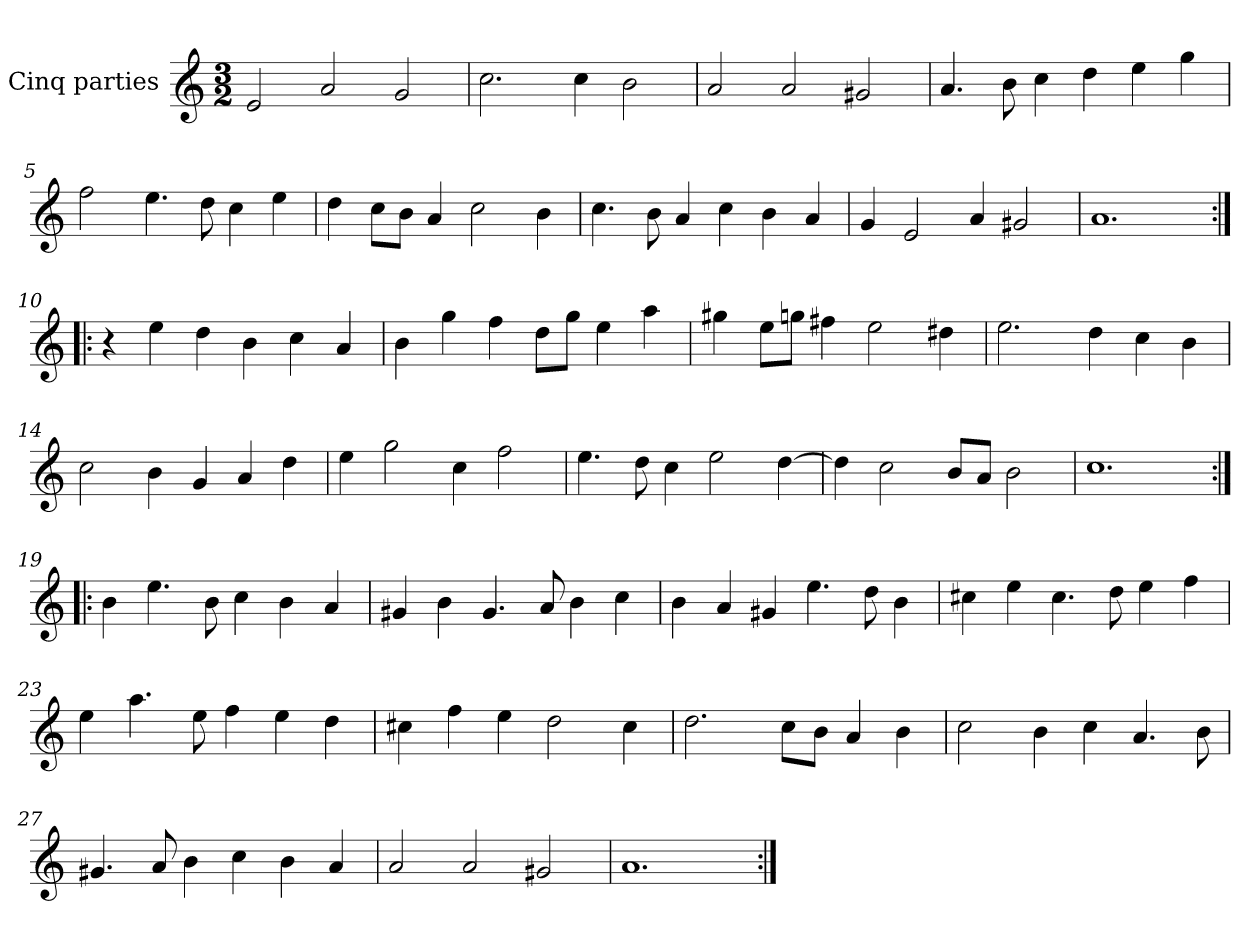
**kern
*part1
*staff1
*I"Cinq parties
*clefG2
*k[]
*M3/2
*MM180
=1
2e/
2a/
2g/
=2
2.cc\
4cc\
2b\
=3
2a/
2a/
2g#X/
=4
4.a/
8b\
4cc\
4dd\
4ee\
4gg\
=5
2ff\
4.ee\
8dd\
4cc\
4ee\
=6
4dd\
8cc\L
8b\J
4a/
2cc\
4b\
=7
4.cc\
8b\
4a/
4cc\
4b\
4a/
=8
4g/
2e/
4a/
2g#X/
=9
1.a
=10:|!|:
4r
4ee\
4dd\
4b\
4cc\
4a/
=11
4b\
4gg\
4ff\
8dd\L
8gg\J
4ee\
4aa\
=12
4gg#X\
8ee\L
8ggn\J
4ff#X\
2ee\
4dd#X\
=13
2.ee\
4dd\
4cc\
4b\
=14
2cc\
4b\
4g/
4a/
4dd\
=15
4ee\
2gg\
4cc\
2ff\
=16
4.ee\
8dd\
4cc\
2ee\
[4dd\
=17
4dd\]
2cc\
8b/L
8a/J
2b\
=18
1.cc
=19:|!|:
4b\
4.ee\
8b\
4cc\
4b\
4a/
=20
4g#X/
4b\
4.g#/
8a/
4b\
4cc\
=21
4b\
4a/
4g#X/
4.ee\
8dd\
4b\
=22
4cc#X\
4ee\
4.cc#\
8dd\
4ee\
4ff\
=23
4ee\
4.aa\
8ee\
4ff\
4ee\
4dd\
=24
4cc#X\
4ff\
4ee\
2dd\
4cc#\
=25
2.dd\
8cc\L
8b\J
4a/
4b\
=26
2cc\
4b\
4cc\
4.a/
8b\
=27
4.g#X/
8a/
4b\
4cc\
4b\
4a/
=28
2a/
2a/
2g#X/
=29
1.a
=:|!
*-
